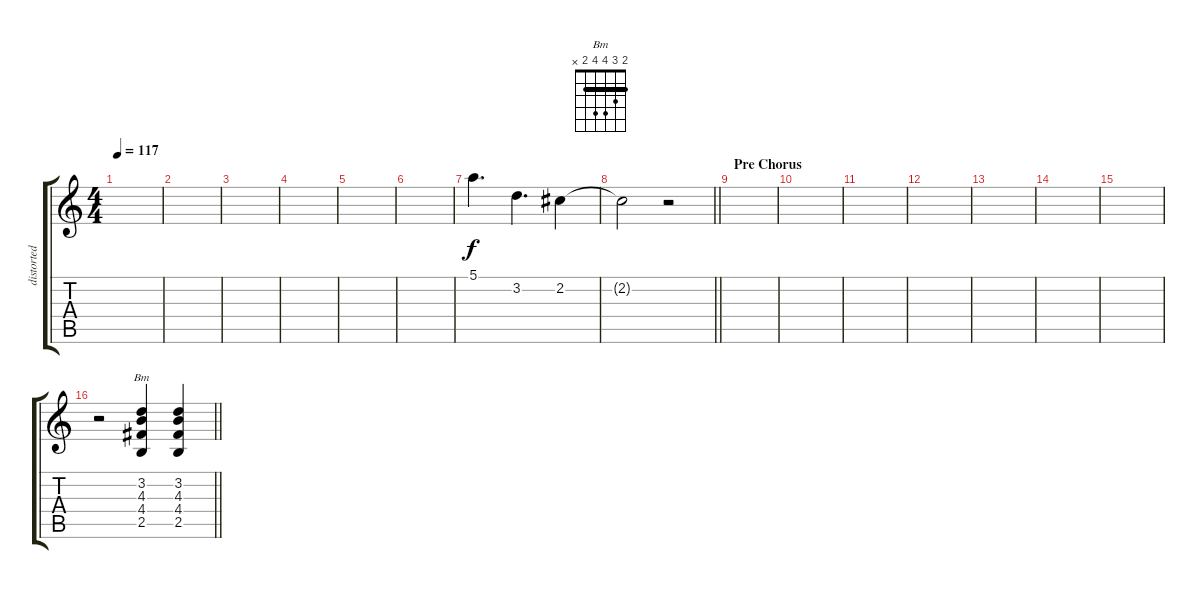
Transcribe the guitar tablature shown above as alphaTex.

\track ("distorted guitar" "distorted ") {instrument overdrivenguitar}
\staff {score tabs}
\tuning (E4 B3 G3 D3 A2 E2) {hide}
\chord ("Bm" 2 3 4 4 2 x) {barre 2}
\ts (4 4)
\tempo 117
\clef g2
\ks c
|
|
|
|
|
|
5.1.4{d} 3.2.4{d} 2.2.4 |
\barLineRight lightlight
2.2{t}.2 r.2 |
\section ("" "Pre Chorus")
|
|
|
|
|
|
|
\barLineRight lightlight
r.2 (3.2 4.3 4.4 2.5).4{ch "Bm"} (3.2 4.3 4.4 2.5).4
